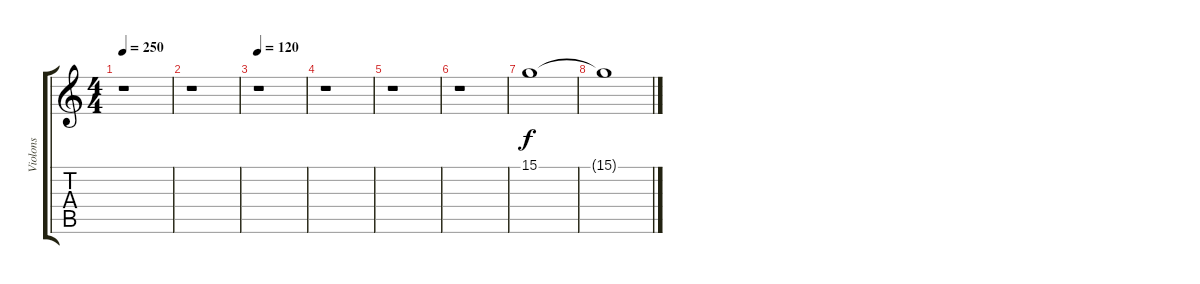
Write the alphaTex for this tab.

\track ("Violons" "Violons") {instrument synthstrings1}
\staff {score tabs}
\tuning (E4 B3 G3 D3 A2 E2) {hide}
\ts (4 4)
\tempo 250
\clef g2
\ks c
r.1{dy f} |
r.1 |
\tempo 120
r.1 |
r.1 |
r.1 |
r.1 |
15.1.1 |
15.1{t}.1{volume 0}
